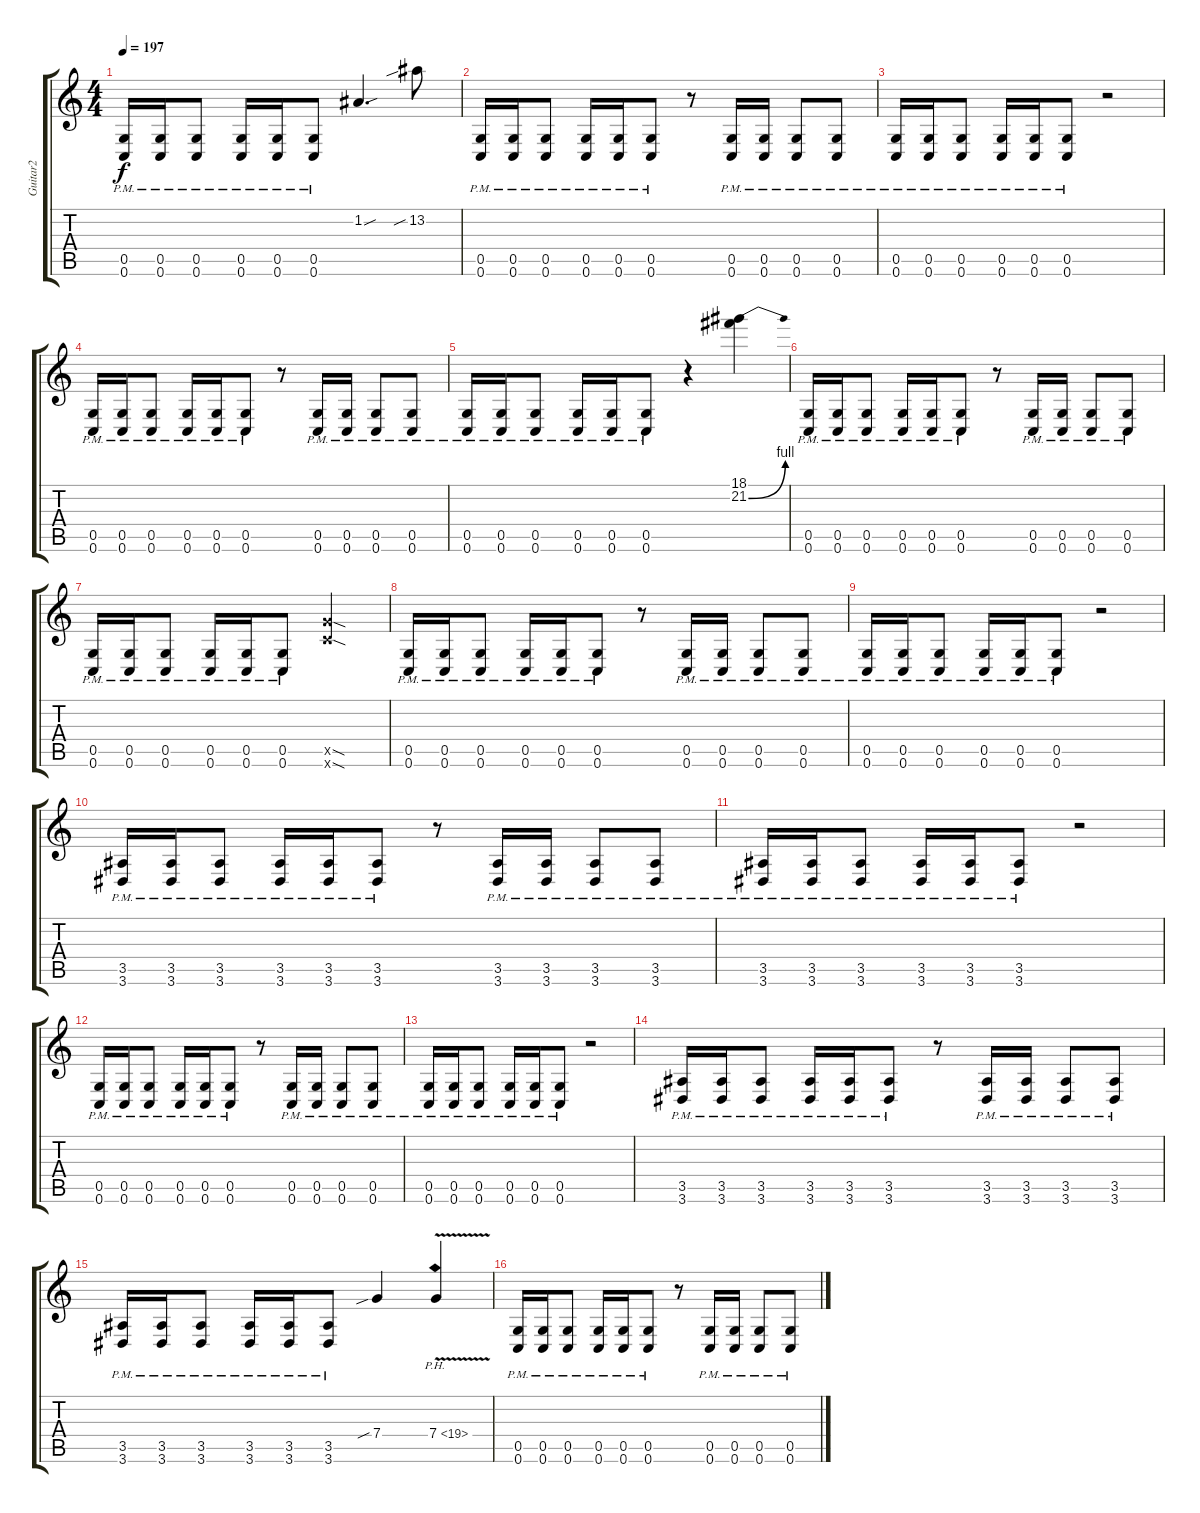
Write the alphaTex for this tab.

\track ("Guitar2" "Guitar2") {instrument distortionguitar}
\staff {score tabs}
\tuning (D4 A3 F3 C3 G2 C2) {hide}
\ts (4 4)
\tempo 197
\clef g2
\ks c
(0.5{pm} 0.6{pm}).16{dy f} (0.5{pm} 0.6{pm}).16 (0.5{pm} 0.6{pm}).8 (0.5{pm} 0.6{pm}).16 (0.5{pm} 0.6{pm}).16 (0.5{pm} 0.6{pm}).8 1.2{sou}.4{d} 13.2{sib}.8 |
(0.5{pm} 0.6{pm}).16 (0.5{pm} 0.6{pm}).16 (0.5{pm} 0.6{pm}).8 (0.5{pm} 0.6{pm}).16 (0.5{pm} 0.6{pm}).16 (0.5{pm} 0.6{pm}).8 r.8 (0.5{pm} 0.6{pm}).16 (0.5{pm} 0.6{pm}).16 (0.5{pm} 0.6{pm}).8 (0.5{pm} 0.6{pm}).8 |
(0.5{pm} 0.6{pm}).16 (0.5{pm} 0.6{pm}).16 (0.5{pm} 0.6{pm}).8 (0.5{pm} 0.6{pm}).16 (0.5{pm} 0.6{pm}).16 (0.5{pm} 0.6{pm}).8 r.2 |
(0.5{pm} 0.6{pm}).16 (0.5{pm} 0.6{pm}).16 (0.5{pm} 0.6{pm}).8 (0.5{pm} 0.6{pm}).16 (0.5{pm} 0.6{pm}).16 (0.5{pm} 0.6{pm}).8 r.8 (0.5{pm} 0.6{pm}).16 (0.5{pm} 0.6{pm}).16 (0.5{pm} 0.6{pm}).8 (0.5{pm} 0.6{pm}).8 |
(0.5{pm} 0.6{pm}).16 (0.5{pm} 0.6{pm}).16 (0.5{pm} 0.6{pm}).8 (0.5{pm} 0.6{pm}).16 (0.5{pm} 0.6{pm}).16 (0.5{pm} 0.6{pm}).8 r.4 (18.1 21.2{be (bend 0 0 60 4)}).4 |
(0.5{pm} 0.6{pm}).16 (0.5{pm} 0.6{pm}).16 (0.5{pm} 0.6{pm}).8 (0.5{pm} 0.6{pm}).16 (0.5{pm} 0.6{pm}).16 (0.5{pm} 0.6{pm}).8 r.8 (0.5{pm} 0.6{pm}).16 (0.5{pm} 0.6{pm}).16 (0.5{pm} 0.6{pm}).8 (0.5{pm} 0.6{pm}).8 |
(0.5{pm} 0.6{pm}).16 (0.5{pm} 0.6{pm}).16 (0.5{pm} 0.6{pm}).8 (0.5{pm} 0.6{pm}).16 (0.5{pm} 0.6{pm}).16 (0.5{pm} 0.6{pm}).8 (12.5{sod x} 12.6{sod x}).2 |
(0.5{pm} 0.6{pm}).16 (0.5{pm} 0.6{pm}).16 (0.5{pm} 0.6{pm}).8 (0.5{pm} 0.6{pm}).16 (0.5{pm} 0.6{pm}).16 (0.5{pm} 0.6{pm}).8 r.8 (0.5{pm} 0.6{pm}).16 (0.5{pm} 0.6{pm}).16 (0.5{pm} 0.6{pm}).8 (0.5{pm} 0.6{pm}).8 |
(0.5{pm} 0.6{pm}).16 (0.5{pm} 0.6{pm}).16 (0.5{pm} 0.6{pm}).8 (0.5{pm} 0.6{pm}).16 (0.5{pm} 0.6{pm}).16 (0.5{pm} 0.6{pm}).8 r.2 |
(3.5{pm} 3.6{pm}).16 (3.5{pm} 3.6{pm}).16 (3.5{pm} 3.6{pm}).8 (3.5{pm} 3.6{pm}).16 (3.5{pm} 3.6{pm}).16 (3.5{pm} 3.6{pm}).8 r.8 (3.5{pm} 3.6{pm}).16 (3.5{pm} 3.6{pm}).16 (3.5{pm} 3.6{pm}).8 (3.5{pm} 3.6{pm}).8 |
(3.5{pm} 3.6{pm}).16 (3.5{pm} 3.6{pm}).16 (3.5{pm} 3.6{pm}).8 (3.5{pm} 3.6{pm}).16 (3.5{pm} 3.6{pm}).16 (3.5{pm} 3.6{pm}).8 r.2 |
(0.5{pm} 0.6{pm}).16 (0.5{pm} 0.6{pm}).16 (0.5{pm} 0.6{pm}).8 (0.5{pm} 0.6{pm}).16 (0.5{pm} 0.6{pm}).16 (0.5{pm} 0.6{pm}).8 r.8 (0.5{pm} 0.6{pm}).16 (0.5{pm} 0.6{pm}).16 (0.5{pm} 0.6{pm}).8 (0.5{pm} 0.6{pm}).8 |
(0.5{pm} 0.6{pm}).16 (0.5{pm} 0.6{pm}).16 (0.5{pm} 0.6{pm}).8 (0.5{pm} 0.6{pm}).16 (0.5{pm} 0.6{pm}).16 (0.5{pm} 0.6{pm}).8 r.2 |
(3.5{pm} 3.6{pm}).16 (3.5{pm} 3.6{pm}).16 (3.5{pm} 3.6{pm}).8 (3.5{pm} 3.6{pm}).16 (3.5{pm} 3.6{pm}).16 (3.5{pm} 3.6{pm}).8 r.8 (3.5{pm} 3.6{pm}).16 (3.5{pm} 3.6{pm}).16 (3.5{pm} 3.6{pm}).8 (3.5{pm} 3.6{pm}).8 |
(3.5{pm} 3.6{pm}).16 (3.5{pm} 3.6{pm}).16 (3.5{pm} 3.6{pm}).8 (3.5{pm} 3.6{pm}).16 (3.5{pm} 3.6{pm}).16 (3.5{pm} 3.6{pm}).8 7.4{sib}.4 7.4{ph 12 v}.4 |
(0.5{pm} 0.6{pm}).16 (0.5{pm} 0.6{pm}).16 (0.5{pm} 0.6{pm}).8 (0.5{pm} 0.6{pm}).16 (0.5{pm} 0.6{pm}).16 (0.5{pm} 0.6{pm}).8 r.8 (0.5{pm} 0.6{pm}).16 (0.5{pm} 0.6{pm}).16 (0.5{pm} 0.6{pm}).8 (0.5{pm} 0.6{pm}).8
